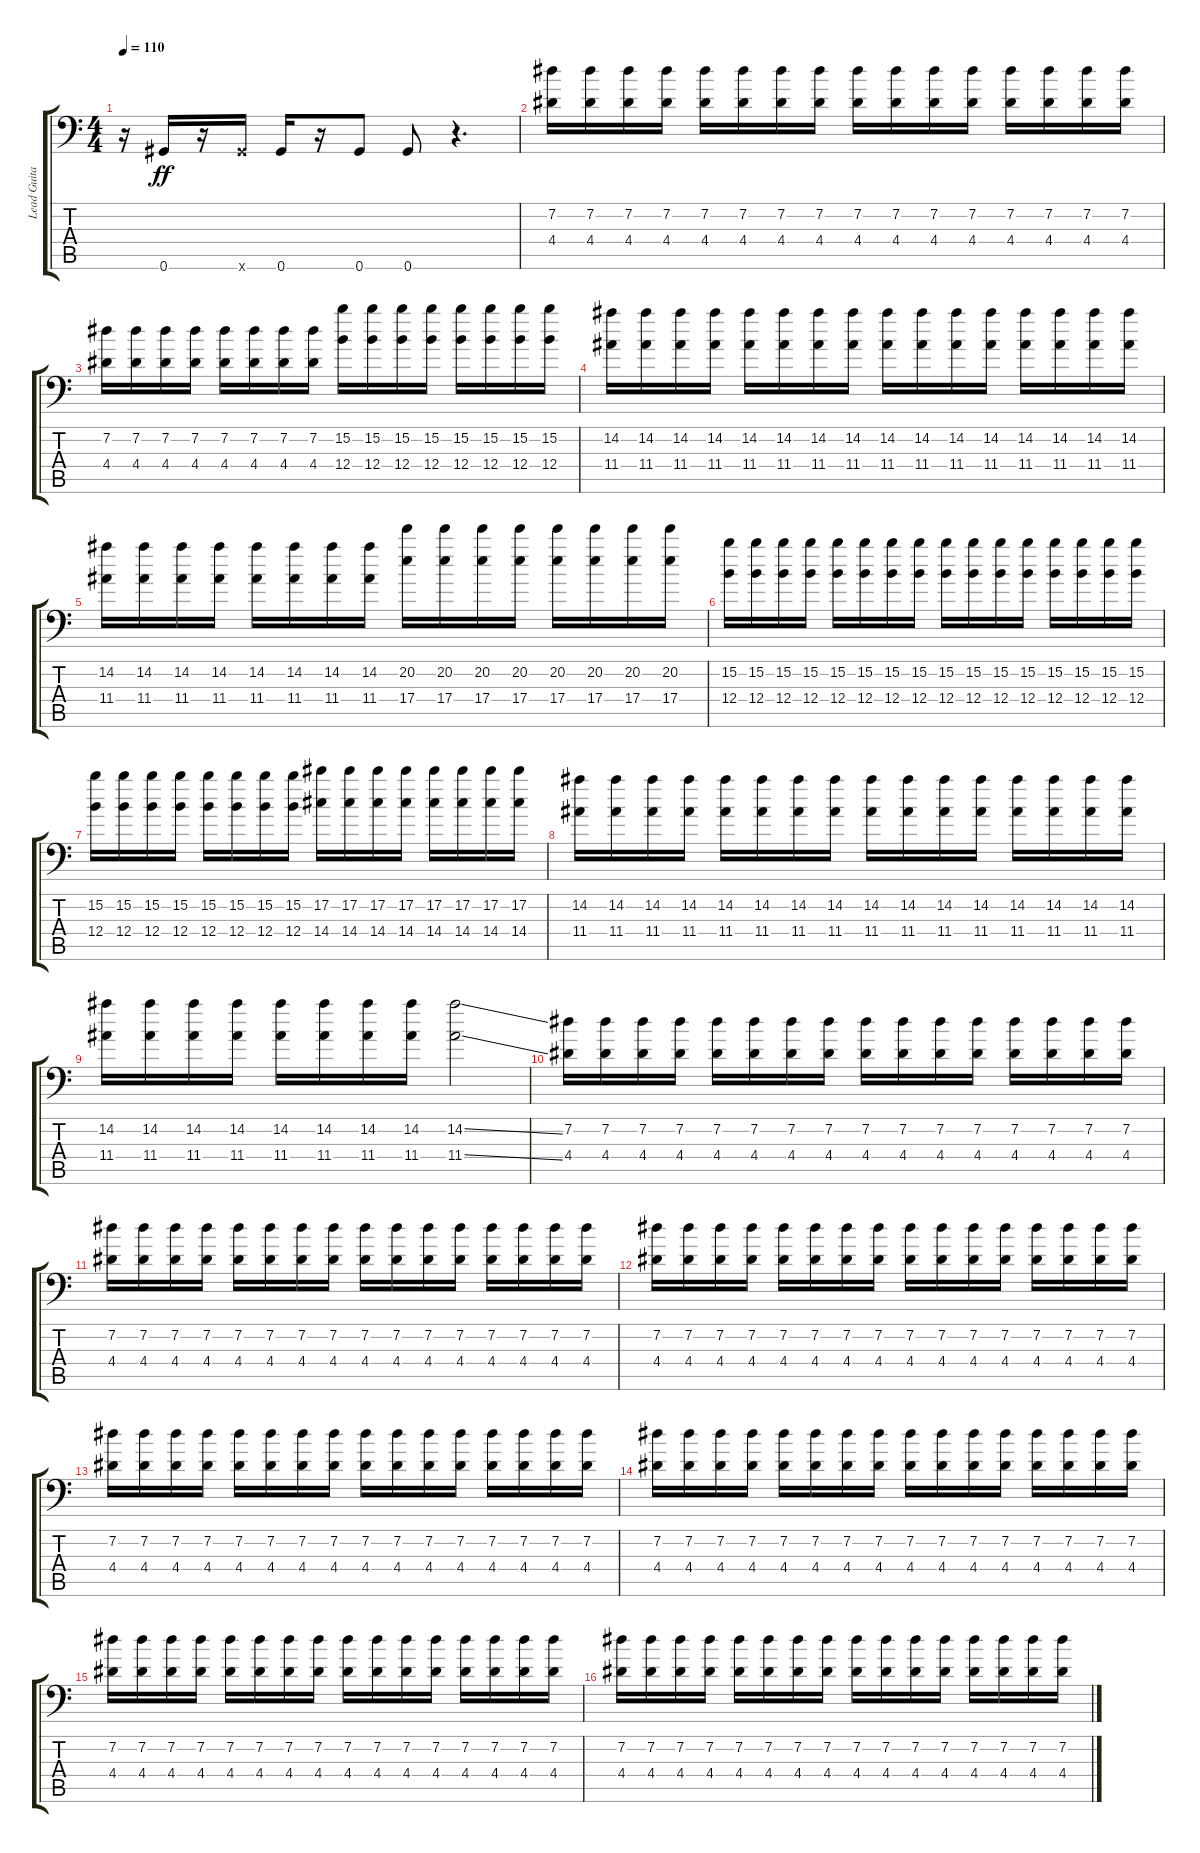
\track ("Lead Guitar" "Lead Guita") {instrument distortionguitar}
\staff {score tabs}
\tuning (Db4 Ab3 E3 B2 Gb2 Ab1) {hide}
\ts (4 4)
\tempo 110
\clef f4
\ks c
r.16{dy ff} 0.6.16 r.16 0.6{x}.16 0.6.16 r.16 0.6.8 0.6.8 r.4{d} |
(7.2 4.4).16 (7.2 4.4).16 (7.2 4.4).16 (7.2 4.4).16 (7.2 4.4).16 (7.2 4.4).16 (7.2 4.4).16 (7.2 4.4).16 (7.2 4.4).16 (7.2 4.4).16 (7.2 4.4).16 (7.2 4.4).16 (7.2 4.4).16 (7.2 4.4).16 (7.2 4.4).16 (7.2 4.4).16 |
(7.2 4.4).16 (7.2 4.4).16 (7.2 4.4).16 (7.2 4.4).16 (7.2 4.4).16 (7.2 4.4).16 (7.2 4.4).16 (7.2 4.4).16 (15.2 12.4).16 (15.2 12.4).16 (15.2 12.4).16 (15.2 12.4).16 (15.2 12.4).16 (15.2 12.4).16 (15.2 12.4).16 (15.2 12.4).16 |
(14.2 11.4).16 (14.2 11.4).16 (14.2 11.4).16 (14.2 11.4).16 (14.2 11.4).16 (14.2 11.4).16 (14.2 11.4).16 (14.2 11.4).16 (14.2 11.4).16 (14.2 11.4).16 (14.2 11.4).16 (14.2 11.4).16 (14.2 11.4).16 (14.2 11.4).16 (14.2 11.4).16 (14.2 11.4).16 |
(14.2 11.4).16 (14.2 11.4).16 (14.2 11.4).16 (14.2 11.4).16 (14.2 11.4).16 (14.2 11.4).16 (14.2 11.4).16 (14.2 11.4).16 (20.2 17.4).16 (20.2 17.4).16 (20.2 17.4).16 (20.2 17.4).16 (20.2 17.4).16 (20.2 17.4).16 (20.2 17.4).16 (20.2 17.4).16 |
(15.2 12.4).16 (15.2 12.4).16 (15.2 12.4).16 (15.2 12.4).16 (15.2 12.4).16 (15.2 12.4).16 (15.2 12.4).16 (15.2 12.4).16 (15.2 12.4).16 (15.2 12.4).16 (15.2 12.4).16 (15.2 12.4).16 (15.2 12.4).16 (15.2 12.4).16 (15.2 12.4).16 (15.2 12.4).16 |
(15.2 12.4).16 (15.2 12.4).16 (15.2 12.4).16 (15.2 12.4).16 (15.2 12.4).16 (15.2 12.4).16 (15.2 12.4).16 (15.2 12.4).16 (17.2 14.4).16 (17.2 14.4).16 (17.2 14.4).16 (17.2 14.4).16 (17.2 14.4).16 (17.2 14.4).16 (17.2 14.4).16 (17.2 14.4).16 |
(14.2 11.4).16 (14.2 11.4).16 (14.2 11.4).16 (14.2 11.4).16 (14.2 11.4).16 (14.2 11.4).16 (14.2 11.4).16 (14.2 11.4).16 (14.2 11.4).16 (14.2 11.4).16 (14.2 11.4).16 (14.2 11.4).16 (14.2 11.4).16 (14.2 11.4).16 (14.2 11.4).16 (14.2 11.4).16 |
(14.2 11.4).16 (14.2 11.4).16 (14.2 11.4).16 (14.2 11.4).16 (14.2 11.4).16 (14.2 11.4).16 (14.2 11.4).16 (14.2 11.4).16 (14.2{ss} 11.4{ss}).2 |
(7.2 4.4).16 (7.2 4.4).16 (7.2 4.4).16 (7.2 4.4).16 (7.2 4.4).16 (7.2 4.4).16 (7.2 4.4).16 (7.2 4.4).16 (7.2 4.4).16 (7.2 4.4).16 (7.2 4.4).16 (7.2 4.4).16 (7.2 4.4).16 (7.2 4.4).16 (7.2 4.4).16 (7.2 4.4).16 |
(7.2 4.4).16 (7.2 4.4).16 (7.2 4.4).16 (7.2 4.4).16 (7.2 4.4).16 (7.2 4.4).16 (7.2 4.4).16 (7.2 4.4).16 (7.2 4.4).16 (7.2 4.4).16 (7.2 4.4).16 (7.2 4.4).16 (7.2 4.4).16 (7.2 4.4).16 (7.2 4.4).16 (7.2 4.4).16 |
(7.2 4.4).16 (7.2 4.4).16 (7.2 4.4).16 (7.2 4.4).16 (7.2 4.4).16 (7.2 4.4).16 (7.2 4.4).16 (7.2 4.4).16 (7.2 4.4).16 (7.2 4.4).16 (7.2 4.4).16 (7.2 4.4).16 (7.2 4.4).16 (7.2 4.4).16 (7.2 4.4).16 (7.2 4.4).16 |
(7.2 4.4).16 (7.2 4.4).16 (7.2 4.4).16 (7.2 4.4).16 (7.2 4.4).16 (7.2 4.4).16 (7.2 4.4).16 (7.2 4.4).16 (7.2 4.4).16 (7.2 4.4).16 (7.2 4.4).16 (7.2 4.4).16 (7.2 4.4).16 (7.2 4.4).16 (7.2 4.4).16 (7.2 4.4).16 |
(7.2 4.4).16 (7.2 4.4).16 (7.2 4.4).16 (7.2 4.4).16 (7.2 4.4).16 (7.2 4.4).16 (7.2 4.4).16 (7.2 4.4).16 (7.2 4.4).16 (7.2 4.4).16 (7.2 4.4).16 (7.2 4.4).16 (7.2 4.4).16 (7.2 4.4).16 (7.2 4.4).16 (7.2 4.4).16 |
(7.2 4.4).16 (7.2 4.4).16 (7.2 4.4).16 (7.2 4.4).16 (7.2 4.4).16 (7.2 4.4).16 (7.2 4.4).16 (7.2 4.4).16 (7.2 4.4).16 (7.2 4.4).16 (7.2 4.4).16 (7.2 4.4).16 (7.2 4.4).16 (7.2 4.4).16 (7.2 4.4).16 (7.2 4.4).16 |
(7.2 4.4).16 (7.2 4.4).16 (7.2 4.4).16 (7.2 4.4).16 (7.2 4.4).16 (7.2 4.4).16 (7.2 4.4).16 (7.2 4.4).16 (7.2 4.4).16 (7.2 4.4).16 (7.2 4.4).16 (7.2 4.4).16 (7.2 4.4).16 (7.2 4.4).16 (7.2 4.4).16 (7.2 4.4).16
